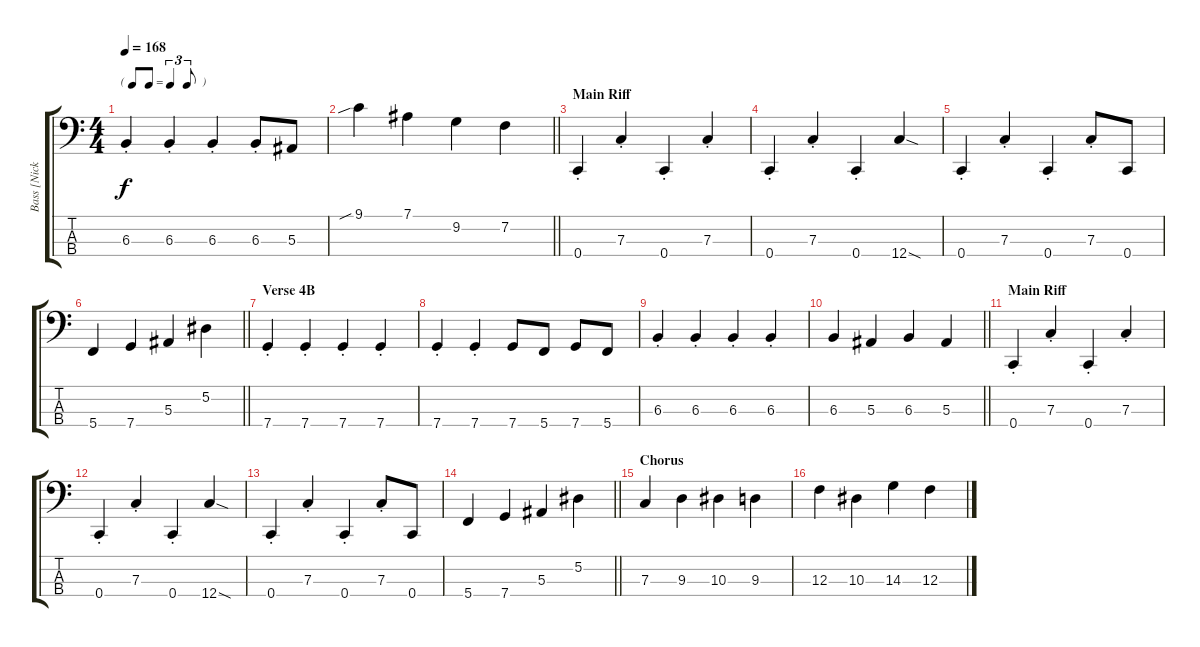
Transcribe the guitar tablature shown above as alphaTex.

\track ("Bass [Nick Oliveri]" "Bass [Nick") {instrument electricbasspick bank 115}
\staff {score tabs}
\tuning (Eb2 Bb1 F1 C1) {hide}
\ts (4 4)
\tf triplet8th
\tempo 168
\clef f4
\ks c
6.3{st}.4{dy f} 6.3{st}.4 6.3{st}.4 6.3{st}.8 5.3.8 |
\barLineRight lightlight
9.1{sib}.4 7.1.4 9.2.4 7.2.4 |
\section ("" "Main Riff")
0.4{st}.4 7.3{st}.4 0.4{st}.4 7.3{st}.4 |
0.4{st}.4 7.3{st}.4 0.4{st}.4 12.4{sod}.4 |
0.4{st}.4 7.3{st}.4 0.4{st}.4 7.3{st}.8 0.4.8 |
\barLineRight lightlight
5.4.4 7.4.4 5.3.4 5.2.4 |
\section ("" "Verse 4B")
7.4{st}.4 7.4{st}.4 7.4{st}.4 7.4{st}.4 |
7.4{st}.4 7.4{st}.4 7.4.8 5.4.8 7.4.8 5.4.8 |
6.3{st}.4 6.3{st}.4 6.3{st}.4 6.3{st}.4 |
\barLineRight lightlight
6.3.4 5.3.4 6.3.4 5.3.4 |
\section ("" "Main Riff")
0.4{st}.4 7.3{st}.4 0.4{st}.4 7.3{st}.4 |
0.4{st}.4 7.3{st}.4 0.4{st}.4 12.4{sod}.4 |
0.4{st}.4 7.3{st}.4 0.4{st}.4 7.3{st}.8 0.4.8 |
\barLineRight lightlight
5.4.4 7.4.4 5.3.4 5.2.4 |
\section ("" "Chorus")
7.3.4 9.3.4 10.3.4 9.3.4 |
12.3.4 10.3.4 14.3.4 12.3.4
